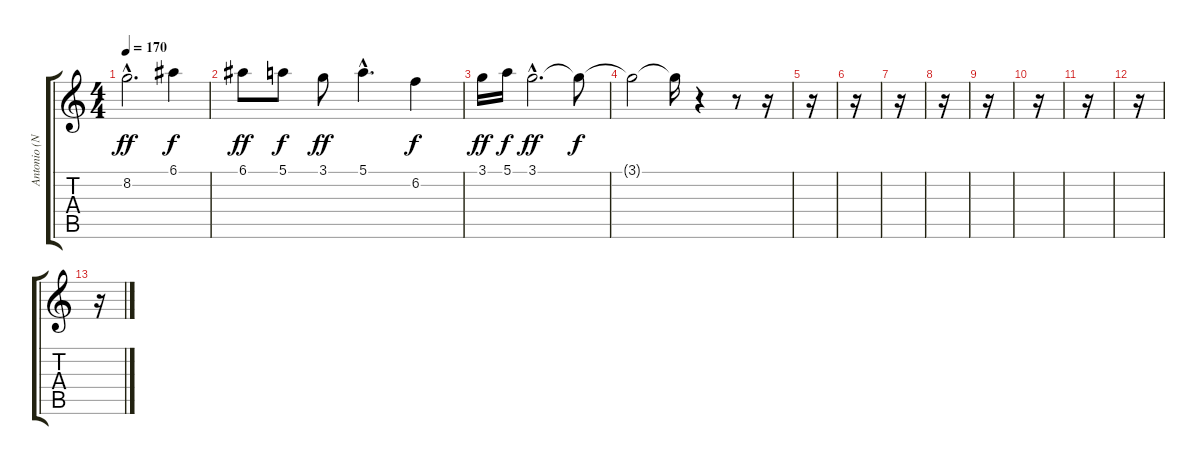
\track ("Antonio (Nagar)" "Antonio (N") {instrument electricbasspick}
\staff {score tabs}
\tuning (E4 B3 G3 D3 A2 E2) {hide}
\ts (4 4)
\tempo 170
\clef g2
\ks c
8.2{hac}.2{d dy ff} 6.1.4{dy f} |
6.1.8{dy ff} 5.1.8{dy f} 3.1.8{dy ff} 5.1{hac}.4{d} 6.2.4{dy f} |
3.1.16{dy ff} 5.1.16{dy f} 3.1{hac}.2{d dy ff} 3.1{t}.8{dy f} |
3.1{t}.2 3.1{t}.16 r.4 r.8 r.16 |
r.16 |
r.16 |
r.16 |
r.16 |
r.16 |
r.16 |
r.16 |
r.16 |
r.16
